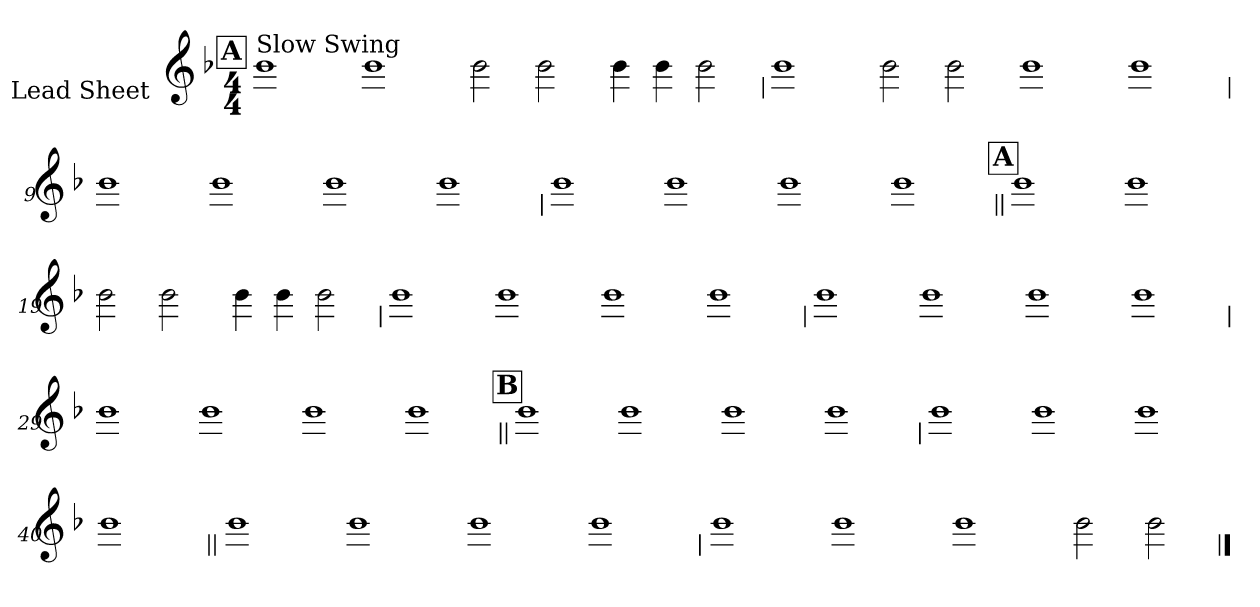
**kern
*part1
*staff1
*I"Lead Sheet
*stria0
*clefG2
*k[b-]
*F:
*M4/4
!!LO:REH:place=s1:a:t=A
=1||
!LO:TX:a:t=Slow Swing
1b-
=2-
1b-
=3-
2b-
2b-
=4-
4b-
4b-
2b-
!!LO:LB:g=z
=5
1b-
=6-
2b-
2b-
=7-
1b-
=8-
1b-
!!LO:LB:g=z
=9
1b-
=10-
1b-
=11-
1b-
=12-
1b-
!!LO:LB:g=z
=13
1b-
=14-
1b-
=15-
1b-
=16-
1b-
!!LO:LB:g=z
!!LO:REH:place=s1:a:t=A
=17||
1b-
=18-
1b-
=19-
2b-
2b-
=20-
4b-
4b-
2b-
!!LO:LB:g=z
=21
1b-
=22-
1b-
=23-
1b-
=24-
1b-
!!LO:LB:g=z
=25
1b-
=26-
1b-
=27-
1b-
=28-
1b-
!!LO:LB:g=z
=29
1b-
=30-
1b-
=31-
1b-
=32-
1b-
!!LO:LB:g=z
!!LO:REH:place=s1:a:t=B
=33||
1b-
=34-
1b-
=35-
1b-
=36-
1b-
!!LO:LB:g=z
=37
1b-
=38-
1b-
=39-
1b-
=40-
1b-
!!LO:LB:g=z
=41||
1b-
=42-
1b-
=43-
1b-
=44-
1b-
!!LO:LB:g=z
=45
1b-
=46-
1b-
=47-
1b-
=48-
2b-
2b-
==
*-
